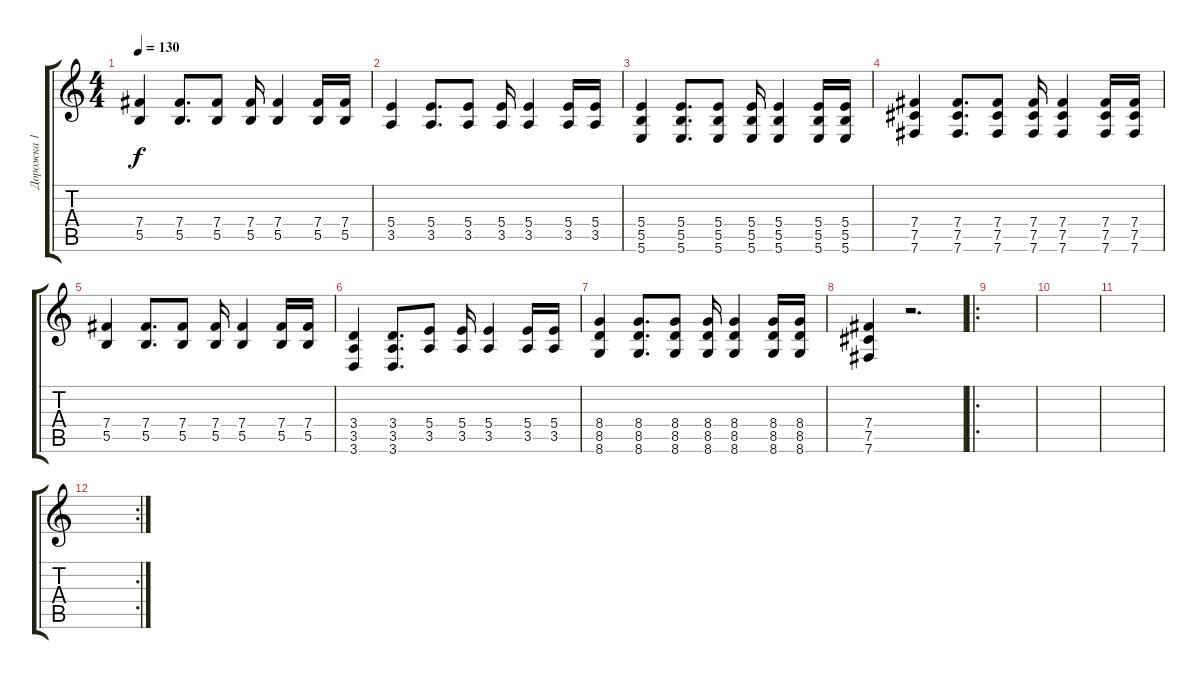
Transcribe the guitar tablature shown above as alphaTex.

\track ("Дорожка 1" "Дорожка 1") {instrument distortionguitar}
\staff {score tabs}
\tuning (Db4 Ab3 E3 B2 Gb2 B1) {hide}
\ts (4 4)
\tempo 130
\clef g2
\ks c
(7.4 5.5).4{dy f} (7.4 5.5).8{d} (7.4 5.5).8 (7.4 5.5).16 (7.4 5.5).4 (7.4 5.5).16 (7.4 5.5).16 |
(5.4 3.5).4 (5.4 3.5).8{d} (5.4 3.5).8 (5.4 3.5).16 (5.4 3.5).4 (5.4 3.5).16 (5.4 3.5).16 |
(5.4 5.5 5.6).4 (5.4 5.5 5.6).8{d} (5.4 5.5 5.6).8 (5.4 5.5 5.6).16 (5.4 5.5 5.6).4 (5.4 5.5 5.6).16 (5.4 5.5 5.6).16 |
(7.4 7.5 7.6).4 (7.4 7.5 7.6).8{d} (7.4 7.5 7.6).8 (7.4 7.5 7.6).16 (7.4 7.5 7.6).4 (7.4 7.5 7.6).16 (7.4 7.5 7.6).16 |
(7.4 5.5).4 (7.4 5.5).8{d} (7.4 5.5).8 (7.4 5.5).16 (7.4 5.5).4 (7.4 5.5).16 (7.4 5.5).16 |
(3.4 3.5 3.6).4 (3.4 3.5 3.6).8{d} (5.4 3.5).8 (5.4 3.5).16 (5.4 3.5).4 (5.4 3.5).16 (5.4 3.5).16 |
(8.4 8.5 8.6).4 (8.4 8.5 8.6).8{d} (8.4 8.5 8.6).8 (8.4 8.5 8.6).16 (8.4 8.5 8.6).4 (8.4 8.5 8.6).16 (8.4 8.5 8.6).16 |
(7.4 7.5 7.6).4 r.2{d} |
\ro
|
|
|
\rc 2
